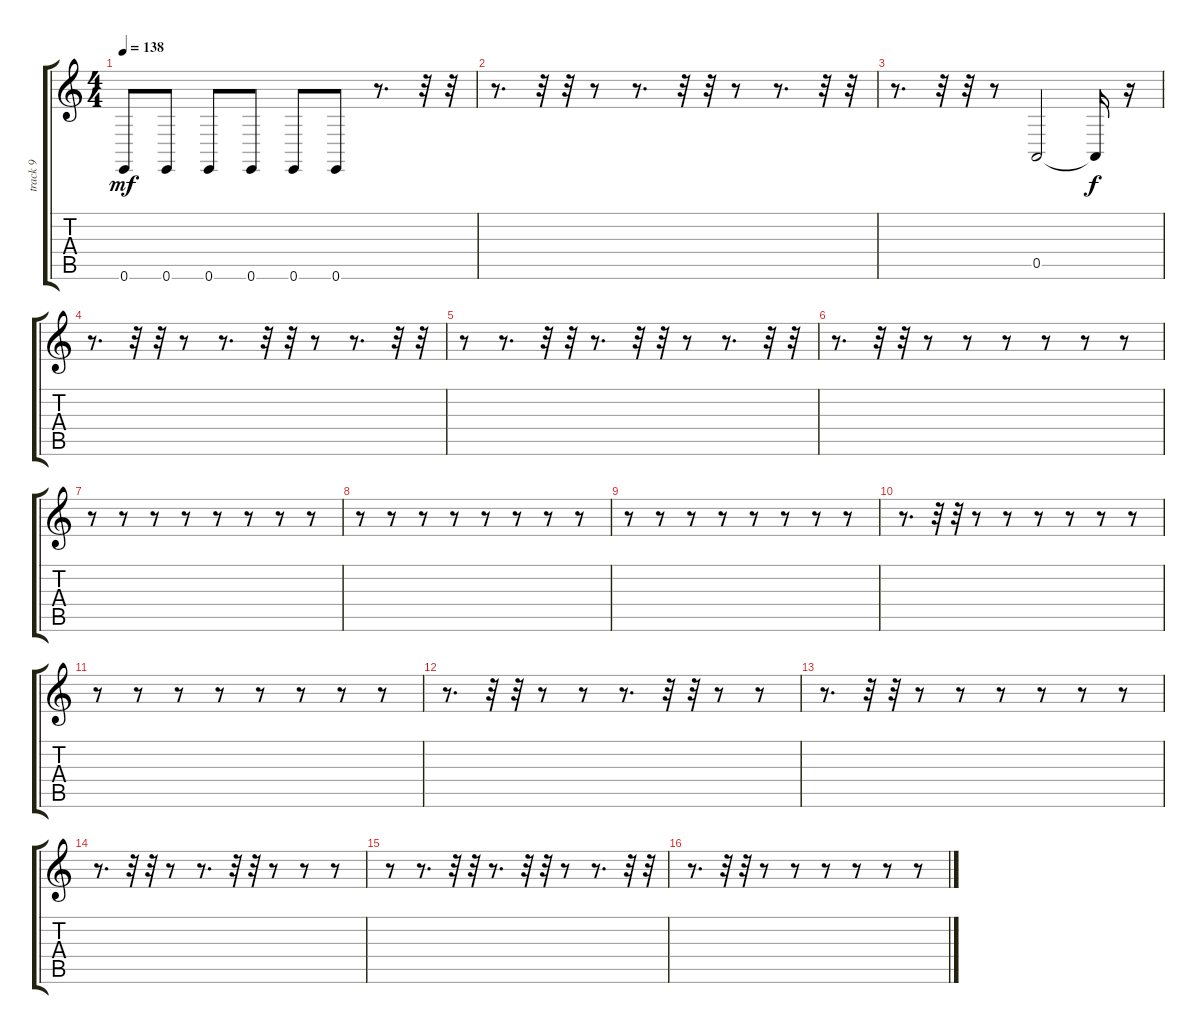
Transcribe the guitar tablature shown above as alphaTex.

\track ("track 9 " "track 9 ") {instrument drawbarorgan}
\staff {score tabs}
\tuning (E4 B3 G3 D3 A2 E2) {hide}
\ts (4 4)
\tempo 138
\clef g2
\ks c
0.6.8{dy mf} 0.6.8 0.6.8 0.6.8 0.6.8 0.6.8 r.8{d} r.32 r.32 |
r.8{d} r.32 r.32 r.8 r.8{d} r.32 r.32 r.8 r.8{d} r.32 r.32 |
r.8{d} r.32 r.32 r.8 0.5.2 0.5{t}.16{dy f} r.16 |
r.8{d} r.32 r.32 r.8 r.8{d} r.32 r.32 r.8 r.8{d} r.32 r.32 |
r.8 r.8{d} r.32 r.32 r.8{d} r.32 r.32 r.8 r.8{d} r.32 r.32 |
r.8{d} r.32 r.32 r.8 r.8 r.8 r.8 r.8 r.8 |
r.8 r.8 r.8 r.8 r.8 r.8 r.8 r.8 |
r.8 r.8 r.8 r.8 r.8 r.8 r.8 r.8 |
r.8 r.8 r.8 r.8 r.8 r.8 r.8 r.8 |
r.8{d} r.32 r.32 r.8 r.8 r.8 r.8 r.8 r.8 |
r.8 r.8 r.8 r.8 r.8 r.8 r.8 r.8 |
r.8{d} r.32 r.32 r.8 r.8 r.8{d} r.32 r.32 r.8 r.8 |
r.8{d} r.32 r.32 r.8 r.8 r.8 r.8 r.8 r.8 |
r.8{d} r.32 r.32 r.8 r.8{d} r.32 r.32 r.8 r.8 r.8 |
r.8 r.8{d} r.32 r.32 r.8{d} r.32 r.32 r.8 r.8{d} r.32 r.32 |
r.8{d} r.32 r.32 r.8 r.8 r.8 r.8 r.8 r.8
